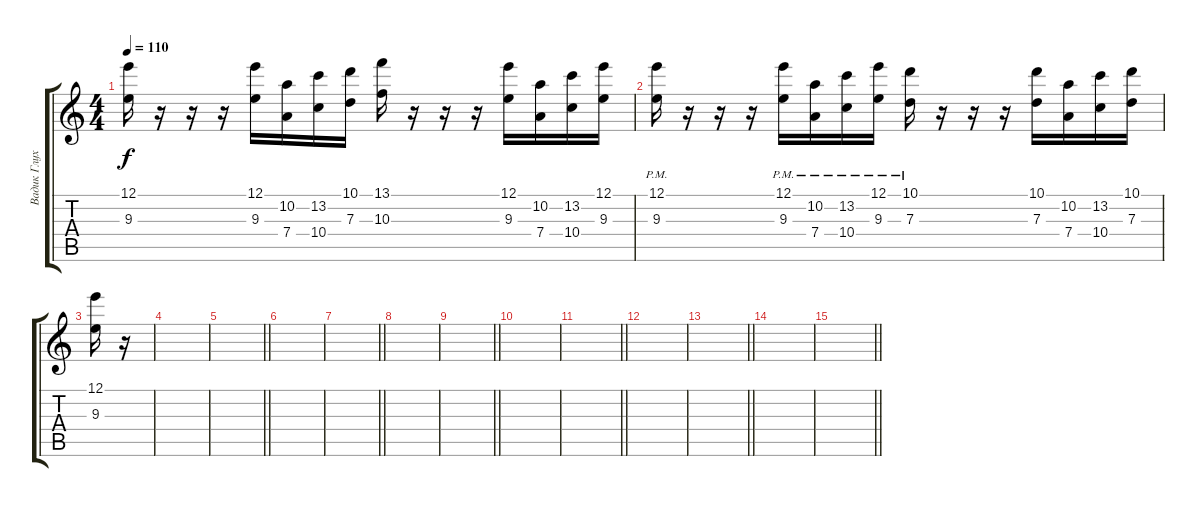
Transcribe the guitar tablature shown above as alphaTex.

\track ("Вадик Глухов" "Вадик Глух") {instrument electricguitarmuted}
\staff {score tabs}
\tuning (E4 B3 G3 D3 A2 E2) {hide}
\ts (4 4)
\tempo 110
\clef g2
\ks c
(12.1 9.3).16{dy f} r.16 r.16 r.16 (12.1 9.3).16 (10.2 7.4).16 (13.2 10.4).16 (10.1 7.3).16 (13.1 10.3).16 r.16 r.16 r.16 (12.1 9.3).16 (10.2 7.4).16 (13.2 10.4).16 (12.1 9.3).16 |
(12.1 9.3{pm}).16 r.16 r.16 r.16 (12.1 9.3{pm}).16 (10.2 7.4{pm}).16 (13.2 10.4{pm}).16 (12.1 9.3{pm}).16 (10.1 7.3{pm}).16 r.16 r.16 r.16 (10.1 7.3).16 (10.2 7.4).16 (13.2 10.4).16 (10.1 7.3).16 |
(12.1 9.3).16 r.16 |
|
\barLineRight lightlight
|
|
\barLineRight lightlight
|
|
\barLineRight lightlight
|
|
\barLineRight lightlight
|
|
\barLineRight lightlight
|
|
\barLineRight lightlight
